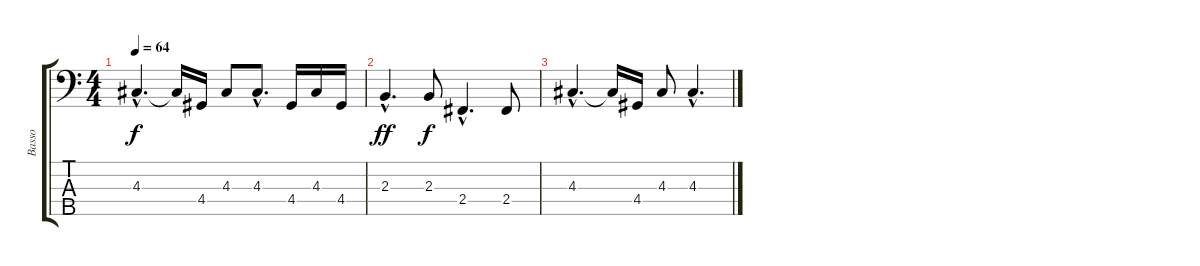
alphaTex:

\track ("Basso" "Basso") {instrument fretlessbass}
\staff {score tabs}
\tuning (G2 D2 A1 E1 B0) {hide}
\ts (4 4)
\tempo 64
\clef f4
\ks c
4.3{hac}.4{d dy f volume 4} 4.3{t}.16 4.4.16 4.3.8 4.3{hac}.8{d} 4.4.16 4.3.16 4.4.16 |
2.3{hac}.4{d dy ff} 2.3.8{dy f} 2.4{hac}.4{d} 2.4.8 |
4.3{hac}.4{d volume 0} 4.3{t}.16 4.4.16 4.3.8 4.3{hac}.4{d}
